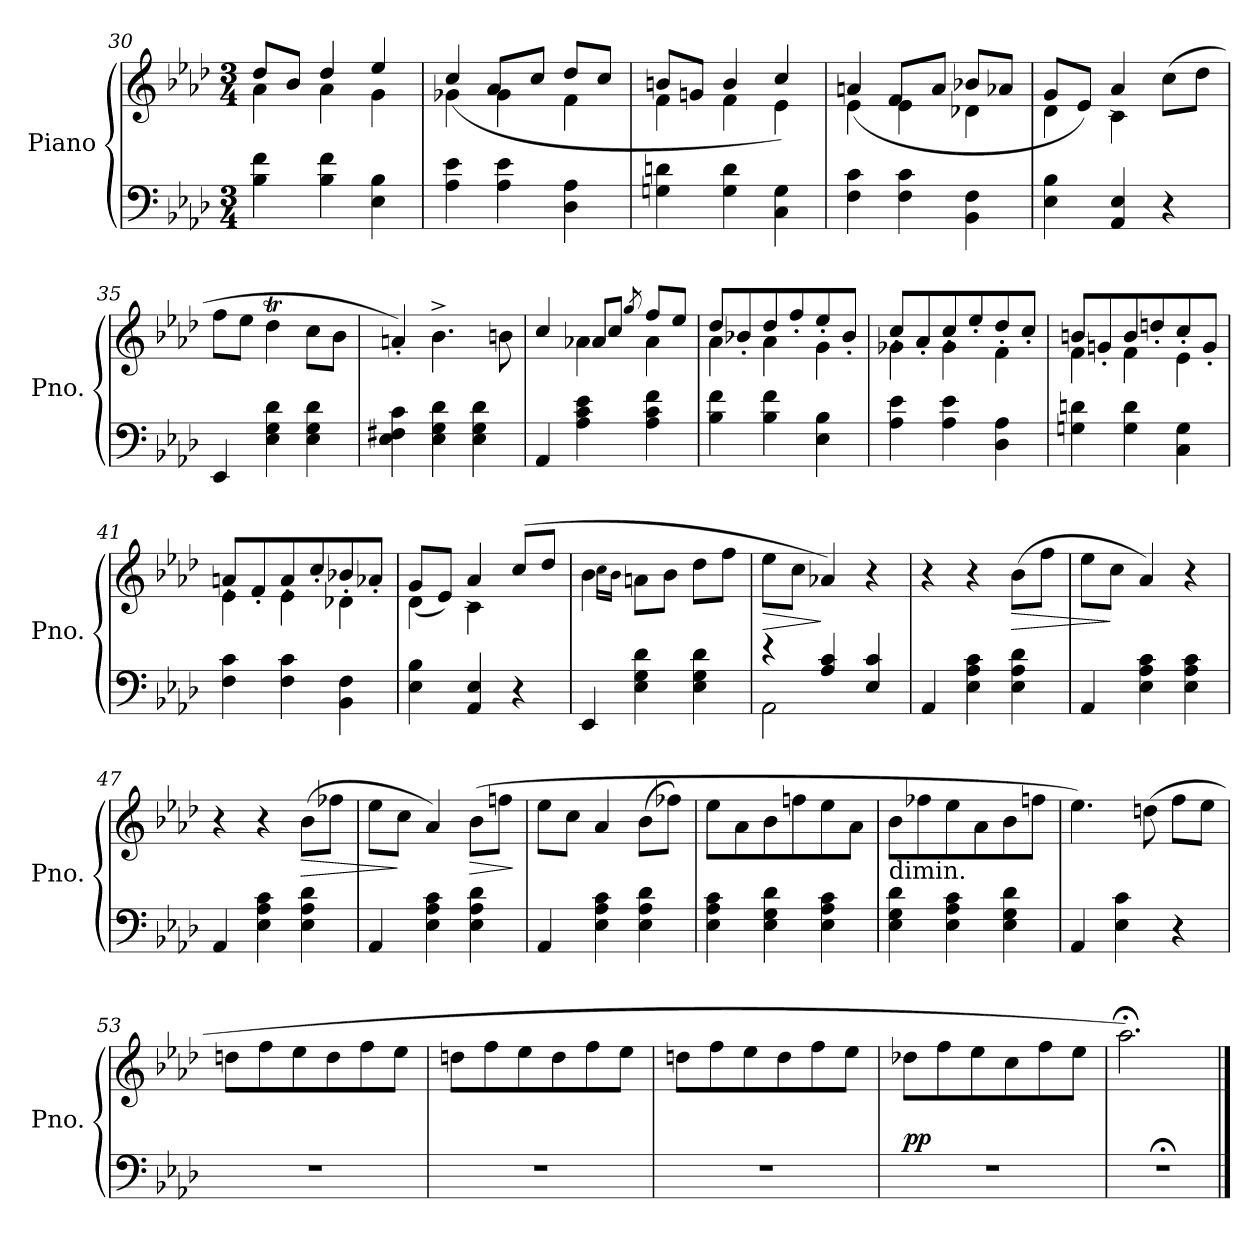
**kern	**kern	**dynam
*part1	*part1	*part1
*staff2	*staff1	*staff1/2
*I"Piano	*	*
*I'Pno.	*	*
*clefF4	*clefG2	*
*k[b-e-a-d-]	*k[b-e-a-d-]	*
*M3/4	*M3/4	*
=30	=30	=30
*	*^	*
4B-\ 4f\	4a-\	8dd-/L	.
.	.	8b-/J	.
4B-\ 4f\	4a-\	4dd-/	.
4E-\ 4B-\	4g\	4ee-/	.
=31	=31	=31	=31
4A-\ 4e-\	4g-X\	(>4cc/	.
4A-\ 4e-\	4g-\	8a-/L	.
.	.	8cc/J	.
4D-\ 4A-\	4f\	8dd-/L	.
.	.	8cc/J	.
!!LO:LB:g=z	!!
=32	=32	=32	=32
4Gn\ 4dn\	4f\	8bn/L	.
.	.	8gn/J	.
4G\ 4d\	4f\	4b/	.
4C\ 4G\	4e-\	4cc/)	.
=33	=33	=33	=33
4F\ 4c\	4e-\	(>4an/	.
4F\ 4c\	4e-\	8f/L	.
.	.	8a/J	.
4BB-\ 4F\	4d-X\	8b-X/L	.
.	.	8a-X/J	.
=34	=34	=34	=34
4E-\ 4B-\	4d-\	8g/L	.
.	.	8e-/J)	.
4AA-/ 4E-/	4c\	4a-^/	.
4r	(>8cc\L	4ryy	.
.	8dd-\J	.	.
*	*v	*v	*
=35	=35	=35
4EE-/	8ff\L	.
.	8ee-\J	.
4E-\ 4G\ 4d-\	4dd-T\	.
4E-\ 4G\ 4d-\	8cc\L	.
.	8b-\J	.
!!LO:LB:g=z
=36	=36	=36
4E-\ 4F#X\ 4c\	4an'/)	.
4E-\ 4G\ 4d-\	4.b-^\	.
4E-\ 4G\ 4d-\	.	.
.	8bn\	.
=37	=37	=37
*	*^	*
4AA-/	4cc/	4ryy	.
4A-\ 4c\ 4e-\	4a-X\	8a-/L	.
.	.	8cc/J	.
.	.	8qgg/	.
4A-\ 4c\ 4f\	4a-\	8ff/L	.
.	.	8ee-/J	.
=38	=38	=38	=38
4B-\ 4f\	4a-\	8dd-'/L	.
.	.	8b-X'/	.
4B-\ 4f\	4a-\	8dd-'/	.
.	.	8ff'/	.
4E-\ 4B-\	4g\	8ee-'/	.
.	.	8b-'/J	.
=39	=39	=39	=39
4A-\ 4e-\	4g-X\	8cc'/L	.
.	.	8a-'/	.
4A-\ 4e-\	4g-\	8cc'/	.
.	.	8ee-'/	.
4D-\ 4A-\	4f\	8dd-'/	.
.	.	8cc'/J	.
!!LO:PB:g=z	!!
=40	=40	=40	=40
4Gn\ 4dn\	4f\	8bn'/L	.
.	.	8gn'/	.
4G\ 4d\	4f\	8b'/	.
.	.	8ddn'/	.
4C\ 4G\	4e-\	8cc'/	.
.	.	8g'/J	.
=41	=41	=41	=41
4F\ 4c\	4e-\	8an'/L	.
.	.	8f'/	.
4F\ 4c\	4e-\	8a'/	.
.	.	8cc'/	.
4BB-\ 4F\	4d-X\	8b-X'/	.
.	.	8a-X'/J	.
=42	=42	=42	=42
4E-\ 4B-\	4d-\	(>8g/L	.
.	.	8e-/J)	.
4AA-/ 4E-/	4c\	4a-^/	.
4r	(>8cc/L	4ryy	.
.	8dd-/J	.	.
*	*v	*v	*
!!LO:LB:g=z
=43	=43	=43
4EE-/	4b-\	.
.	16qcc\LL	.
.	16qb-\JJ	.
4E-\ 4G\ 4d-\	8an\L	.
.	8b-\J	.
4E-\ 4G\ 4d-\	8dd-\L	.
.	8ff\J	.
=44	=44	=44
*^	*	*
!	!	!	!LO:HP:b
2AA-\	4re	8ee-\L	>
.	.	8cc\J	.
.	4A-/ 4c/	4a-X/)	]
4rFFFyy	4E-/ 4c/	4r	.
*v	*v	*	*
=45	=45	=45
4AA-/	4r	.
4E-\ 4A-\ 4c\	4r	.
!	!	!LO:HP:b
4E-\ 4A-\ 4d-\	(>8b-\L	>
.	8ff\J	.
=46	=46	=46
4AA-/	8ee-\L	.
.	8cc\J	]
4E-\ 4A-\ 4c\	4a-/)	.
4E-\ 4A-\ 4c\	4r	.
=47	=47	=47
4AA-/	4r	.
4E-\ 4A-\ 4c\	4r	.
!	!	!LO:HP:b
4E-\ 4A-\ 4d-\	(>8b-\L	>
.	8ff-X\J	.
!!LO:LB:g=z
=48	=48	=48
4AA-/	8ee-\L	.
.	8cc\J	]
4E-\ 4A-\ 4c\	4a-/)	.
!	!	!LO:HP:b
4E-\ 4A-\ 4d-\	(>8b-\L	>
.	8ffn\J	.
.	.	]
=49	=49	=49
4AA-/	8ee-\L	.
.	8cc\J	.
4E-\ 4A-\ 4c\	4a-/	.
4E-\ 4A-\ 4d-\	(>8b-\L	.
.	8ff-X\J)	.
=50	=50	=50
4E-\ 4A-\ 4c\	8ee-\L	.
.	8a-\	.
4E-\ 4G\ 4d-\	8b-\	.
.	8ffn\	.
4E-\ 4A-\ 4c\	8ee-\	.
.	8a-\J	.
=51	=51	=51
!LO:TX:a:t=dimin.	!	!
4E-\ 4G\ 4d-\	8b-\L	.
.	8ff-X\	.
4E-\ 4A-\ 4c\	8ee-\	.
.	8a-\	.
4E-\ 4G\ 4d-\	8b-\	.
.	8ffn\J	.
!!LO:LB:g=z
=52	=52	=52
4AA-/	4.ee-\)	.
4E-\ 4c\	.	.
.	(>8ddn\	.
4r	8ff\L	.
.	8ee-\J	.
=53	=53	=53
2.r	8ddn\L	.
.	8ff\	.
.	8ee-\	.
.	8dd\	.
.	8ff\	.
.	8ee-\J	.
=54	=54	=54
2.r	8ddn\L	.
.	8ff\	.
.	8ee-\	.
.	8dd\	.
.	8ff\	.
.	8ee-\J	.
=55	=55	=55
2.r	8ddn\L	.
.	8ff\	.
.	8ee-\	.
.	8dd\	.
.	8ff\	.
.	8ee-\J	.
!!LO:LB:g=z
=56	=56	=56
!	!	!LO:DY:a=2
2.r	8dd-X\L	pp
.	8ff\	.
.	8ee-\	.
.	8cc\	.
.	8ff\	.
.	8ee-\J	.
=57	=57	=57
2.r;<	2.aa-;<\)	.
==	==	==
*-	*-	*-
